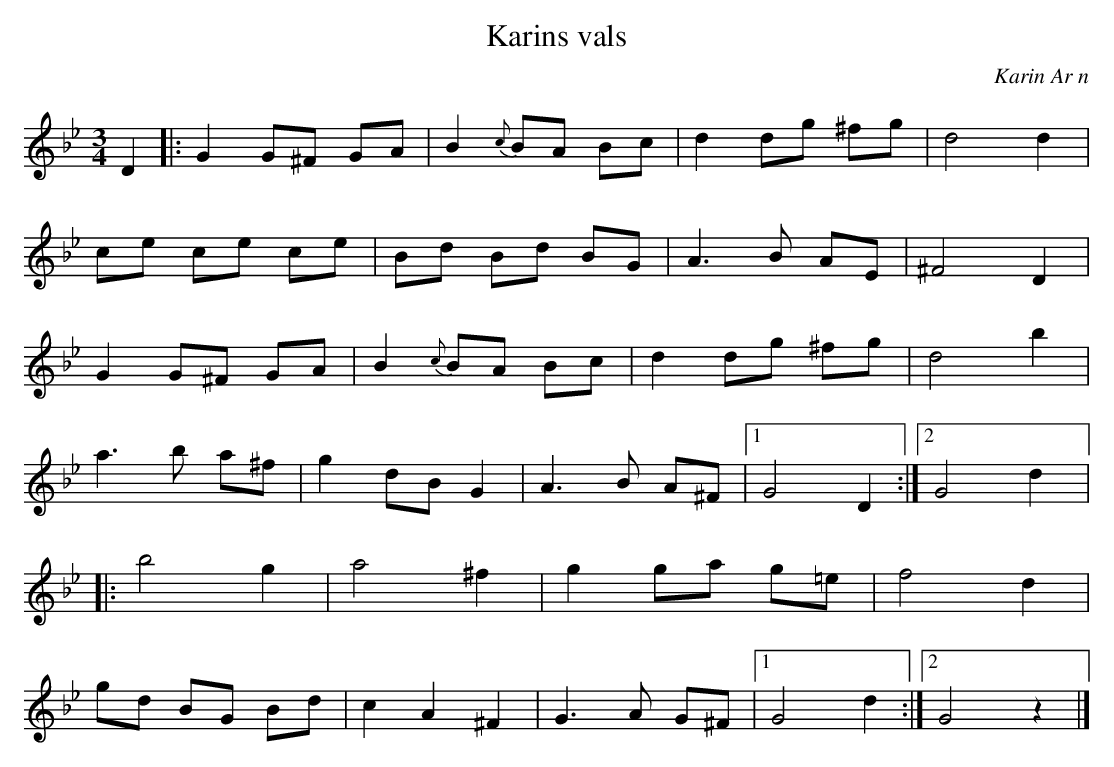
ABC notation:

X:1
T: Karins vals
C: Karin Ar n
M: 3/4
L: 1/8
K: Gm
D2 |: G2 G^F GA | B2 {c}BA Bc | d2 dg ^fg | d4 d2 |
ce ce ce | Bd Bd BG | A3 B AE | ^F4 D2 |
G2 G^F GA | B2 {c}BA Bc | d2 dg ^fg | d4 b2 |
a3 b a^f | g2 dB G2 | A3 B A^F |1 G4 D2 :|2 G4 d2 |:
b4 g2 | a4 ^f2 | g2 ga g=e | f4 d2 |
gd BG Bd | c2 A2 ^F2 | G3 A G^F |1 G4 d2 :|2 G4 z2 |]
